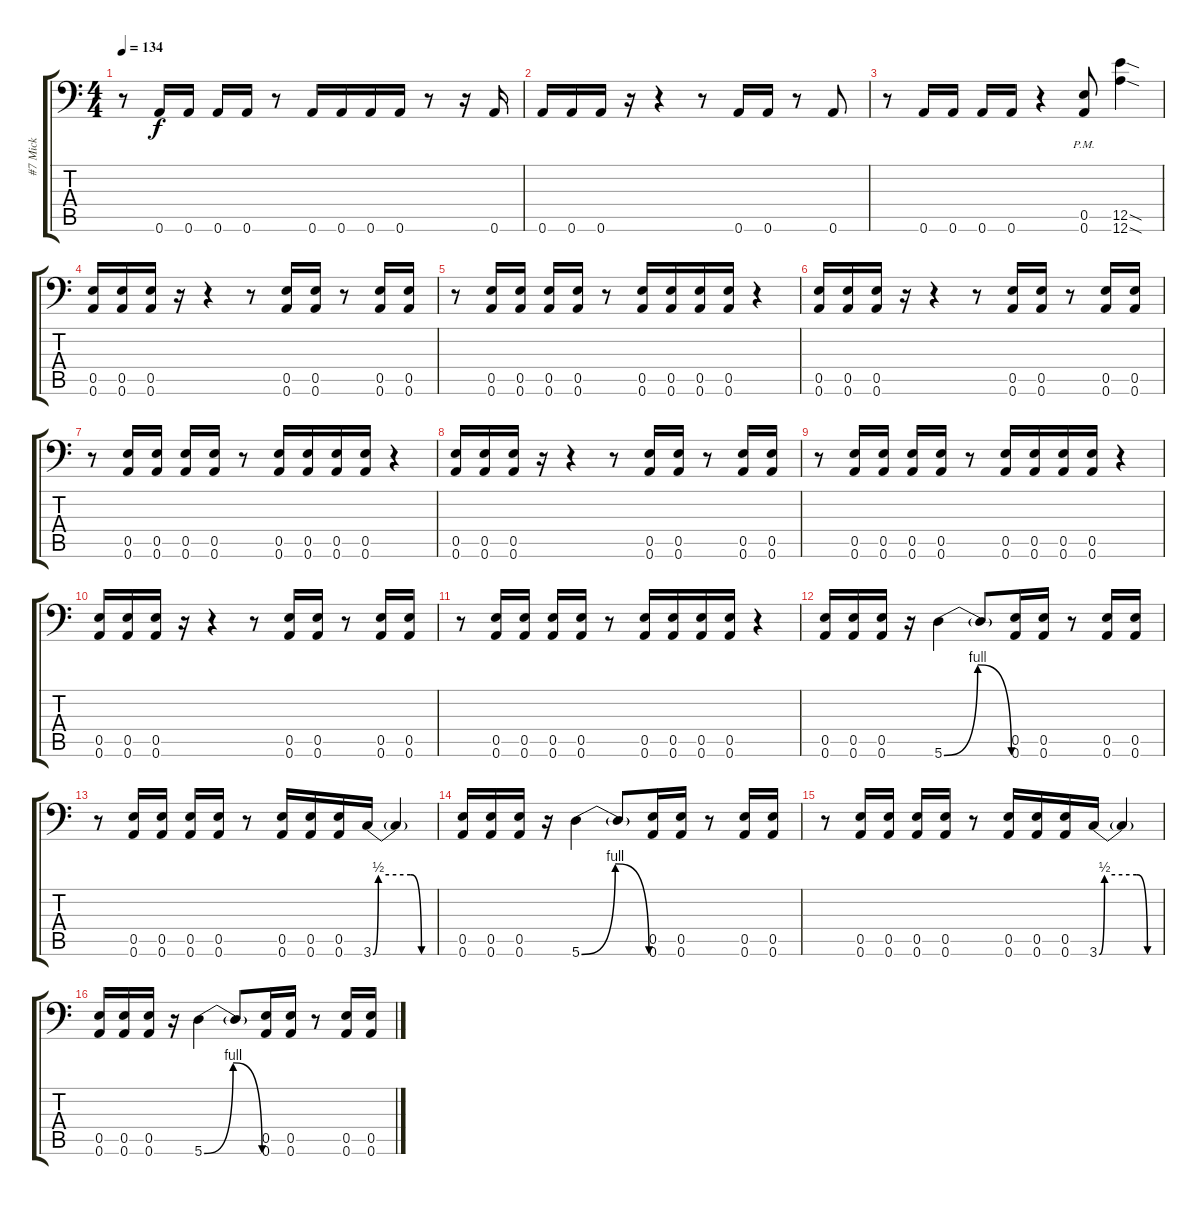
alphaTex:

\track ("#7 Mick" "#7 Mick") {instrument distortionguitar}
\staff {score tabs}
\tuning (B3 Gb3 D3 A2 E2 A1) {hide}
\ts (4 4)
\tempo 134
\clef f4
\ks c
r.8{dy f} 0.6.16 0.6.16 0.6.16 0.6.16 r.8 0.6.16 0.6.16 0.6.16 0.6.16 r.8 r.16 0.6.16 |
0.6.16 0.6.16 0.6.16 r.16 r.4 r.8 0.6.16 0.6.16 r.8 0.6.8 |
r.8 0.6.16 0.6.16 0.6.16 0.6.16 r.4 (0.5{pm} 0.6{pm}).8 (12.5{sod} 12.6{sod}).4 |
(0.5 0.6).16 (0.5 0.6).16 (0.5 0.6).16 r.16 r.4 r.8 (0.5 0.6).16 (0.5 0.6).16 r.8 (0.5 0.6).16 (0.5 0.6).16 |
r.8 (0.5 0.6).16 (0.5 0.6).16 (0.5 0.6).16 (0.5 0.6).16 r.8 (0.5 0.6).16 (0.5 0.6).16 (0.5 0.6).16 (0.5 0.6).16 r.4 |
(0.5 0.6).16 (0.5 0.6).16 (0.5 0.6).16 r.16 r.4 r.8 (0.5 0.6).16 (0.5 0.6).16 r.8 (0.5 0.6).16 (0.5 0.6).16 |
r.8 (0.5 0.6).16 (0.5 0.6).16 (0.5 0.6).16 (0.5 0.6).16 r.8 (0.5 0.6).16 (0.5 0.6).16 (0.5 0.6).16 (0.5 0.6).16 r.4 |
(0.5 0.6).16 (0.5 0.6).16 (0.5 0.6).16 r.16 r.4 r.8 (0.5 0.6).16 (0.5 0.6).16 r.8 (0.5 0.6).16 (0.5 0.6).16 |
r.8 (0.5 0.6).16 (0.5 0.6).16 (0.5 0.6).16 (0.5 0.6).16 r.8 (0.5 0.6).16 (0.5 0.6).16 (0.5 0.6).16 (0.5 0.6).16 r.4 |
(0.5 0.6).16 (0.5 0.6).16 (0.5 0.6).16 r.16 r.4 r.8 (0.5 0.6).16 (0.5 0.6).16 r.8 (0.5 0.6).16 (0.5 0.6).16 |
r.8 (0.5 0.6).16 (0.5 0.6).16 (0.5 0.6).16 (0.5 0.6).16 r.8 (0.5 0.6).16 (0.5 0.6).16 (0.5 0.6).16 (0.5 0.6).16 r.4 |
(0.5 0.6).16 (0.5 0.6).16 (0.5 0.6).16 r.16 5.6{be (bendrelease 0 0 5 4 55 4 60 0)}.4 5.6{t}.8 (0.5 0.6).16 (0.5 0.6).16 r.8 (0.5 0.6).16 (0.5 0.6).16 |
r.8 (0.5 0.6).16 (0.5 0.6).16 (0.5 0.6).16 (0.5 0.6).16 r.8 (0.5 0.6).16 (0.5 0.6).16 (0.5 0.6).16 3.6{be (custom 0 0 5 2 35 2 45 0 60 0)}.16 3.6{t}.4 |
(0.5 0.6).16 (0.5 0.6).16 (0.5 0.6).16 r.16 5.6{be (bendrelease 0 0 5 4 55 4 60 0)}.4 5.6{t}.8 (0.5 0.6).16 (0.5 0.6).16 r.8 (0.5 0.6).16 (0.5 0.6).16 |
r.8 (0.5 0.6).16 (0.5 0.6).16 (0.5 0.6).16 (0.5 0.6).16 r.8 (0.5 0.6).16 (0.5 0.6).16 (0.5 0.6).16 3.6{be (custom 0 0 5 2 35 2 45 0 60 0)}.16 3.6{t}.4 |
(0.5 0.6).16 (0.5 0.6).16 (0.5 0.6).16 r.16 5.6{be (bendrelease 0 0 5 4 55 4 60 0)}.4 5.6{t}.8 (0.5 0.6).16 (0.5 0.6).16 r.8 (0.5 0.6).16 (0.5 0.6).16
